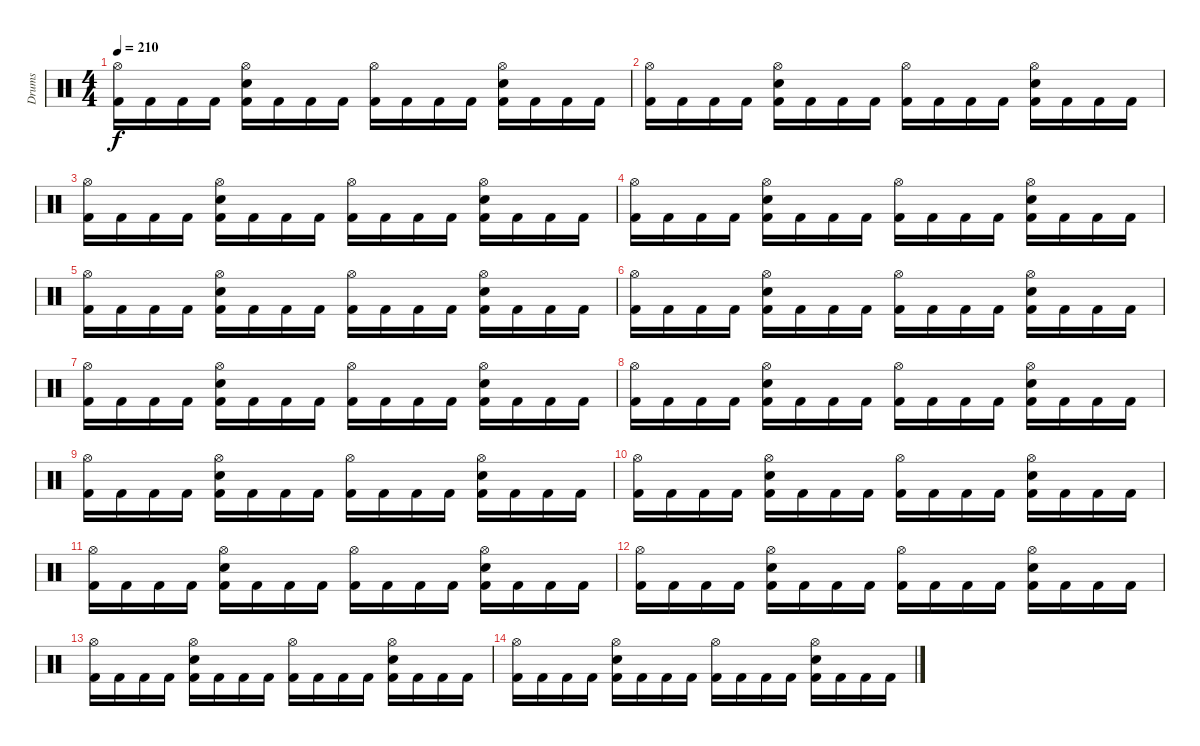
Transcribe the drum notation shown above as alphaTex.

\track ("Drums" "Drums") {instrument percussion}
\staff {score}
\articulation defaults
\ts (4 4)
\tempo 210
\clef neutral
\ks c
("Hi-Hat (open)" "Kick (hit) 2").16{dy f} "Kick (hit) 2".16 "Kick (hit) 2".16 "Kick (hit) 2".16 ("Hi-Hat (open)" "Electric Snare (hit)" "Kick (hit) 2").16 "Kick (hit) 2".16 "Kick (hit) 2".16 "Kick (hit) 2".16 ("Hi-Hat (open)" "Kick (hit) 2").16 "Kick (hit) 2".16 "Kick (hit) 2".16 "Kick (hit) 2".16 ("Hi-Hat (open)" "Electric Snare (hit)" "Kick (hit) 2").16 "Kick (hit) 2".16 "Kick (hit) 2".16 "Kick (hit) 2".16 |
("Hi-Hat (open)" "Kick (hit) 2").16 "Kick (hit) 2".16 "Kick (hit) 2".16 "Kick (hit) 2".16 ("Hi-Hat (open)" "Electric Snare (hit)" "Kick (hit) 2").16 "Kick (hit) 2".16 "Kick (hit) 2".16 "Kick (hit) 2".16 ("Hi-Hat (open)" "Kick (hit) 2").16 "Kick (hit) 2".16 "Kick (hit) 2".16 "Kick (hit) 2".16 ("Hi-Hat (open)" "Electric Snare (hit)" "Kick (hit) 2").16 "Kick (hit) 2".16 "Kick (hit) 2".16 "Kick (hit) 2".16 |
("Hi-Hat (open)" "Kick (hit) 2").16 "Kick (hit) 2".16 "Kick (hit) 2".16 "Kick (hit) 2".16 ("Hi-Hat (open)" "Electric Snare (hit)" "Kick (hit) 2").16 "Kick (hit) 2".16 "Kick (hit) 2".16 "Kick (hit) 2".16 ("Hi-Hat (open)" "Kick (hit) 2").16 "Kick (hit) 2".16 "Kick (hit) 2".16 "Kick (hit) 2".16 ("Hi-Hat (open)" "Electric Snare (hit)" "Kick (hit) 2").16 "Kick (hit) 2".16 "Kick (hit) 2".16 "Kick (hit) 2".16 |
("Hi-Hat (open)" "Kick (hit) 2").16 "Kick (hit) 2".16 "Kick (hit) 2".16 "Kick (hit) 2".16 ("Hi-Hat (open)" "Electric Snare (hit)" "Kick (hit) 2").16 "Kick (hit) 2".16 "Kick (hit) 2".16 "Kick (hit) 2".16 ("Hi-Hat (open)" "Kick (hit) 2").16 "Kick (hit) 2".16 "Kick (hit) 2".16 "Kick (hit) 2".16 ("Hi-Hat (open)" "Electric Snare (hit)" "Kick (hit) 2").16 "Kick (hit) 2".16 "Kick (hit) 2".16 "Kick (hit) 2".16 |
("Hi-Hat (open)" "Kick (hit) 2").16 "Kick (hit) 2".16 "Kick (hit) 2".16 "Kick (hit) 2".16 ("Hi-Hat (open)" "Electric Snare (hit)" "Kick (hit) 2").16 "Kick (hit) 2".16 "Kick (hit) 2".16 "Kick (hit) 2".16 ("Hi-Hat (open)" "Kick (hit) 2").16 "Kick (hit) 2".16 "Kick (hit) 2".16 "Kick (hit) 2".16 ("Hi-Hat (open)" "Electric Snare (hit)" "Kick (hit) 2").16 "Kick (hit) 2".16 "Kick (hit) 2".16 "Kick (hit) 2".16 |
("Hi-Hat (open)" "Kick (hit) 2").16 "Kick (hit) 2".16 "Kick (hit) 2".16 "Kick (hit) 2".16 ("Hi-Hat (open)" "Electric Snare (hit)" "Kick (hit) 2").16 "Kick (hit) 2".16 "Kick (hit) 2".16 "Kick (hit) 2".16 ("Hi-Hat (open)" "Kick (hit) 2").16 "Kick (hit) 2".16 "Kick (hit) 2".16 "Kick (hit) 2".16 ("Hi-Hat (open)" "Electric Snare (hit)" "Kick (hit) 2").16 "Kick (hit) 2".16 "Kick (hit) 2".16 "Kick (hit) 2".16 |
("Hi-Hat (open)" "Kick (hit) 2").16 "Kick (hit) 2".16 "Kick (hit) 2".16 "Kick (hit) 2".16 ("Hi-Hat (open)" "Electric Snare (hit)" "Kick (hit) 2").16 "Kick (hit) 2".16 "Kick (hit) 2".16 "Kick (hit) 2".16 ("Hi-Hat (open)" "Kick (hit) 2").16 "Kick (hit) 2".16 "Kick (hit) 2".16 "Kick (hit) 2".16 ("Hi-Hat (open)" "Electric Snare (hit)" "Kick (hit) 2").16 "Kick (hit) 2".16 "Kick (hit) 2".16 "Kick (hit) 2".16 |
("Hi-Hat (open)" "Kick (hit) 2").16 "Kick (hit) 2".16 "Kick (hit) 2".16 "Kick (hit) 2".16 ("Hi-Hat (open)" "Electric Snare (hit)" "Kick (hit) 2").16 "Kick (hit) 2".16 "Kick (hit) 2".16 "Kick (hit) 2".16 ("Hi-Hat (open)" "Kick (hit) 2").16 "Kick (hit) 2".16 "Kick (hit) 2".16 "Kick (hit) 2".16 ("Hi-Hat (open)" "Electric Snare (hit)" "Kick (hit) 2").16 "Kick (hit) 2".16 "Kick (hit) 2".16 "Kick (hit) 2".16 |
("Hi-Hat (open)" "Kick (hit) 2").16 "Kick (hit) 2".16 "Kick (hit) 2".16 "Kick (hit) 2".16 ("Hi-Hat (open)" "Electric Snare (hit)" "Kick (hit) 2").16 "Kick (hit) 2".16 "Kick (hit) 2".16 "Kick (hit) 2".16 ("Hi-Hat (open)" "Kick (hit) 2").16 "Kick (hit) 2".16 "Kick (hit) 2".16 "Kick (hit) 2".16 ("Hi-Hat (open)" "Electric Snare (hit)" "Kick (hit) 2").16 "Kick (hit) 2".16 "Kick (hit) 2".16 "Kick (hit) 2".16 |
("Hi-Hat (open)" "Kick (hit) 2").16 "Kick (hit) 2".16 "Kick (hit) 2".16 "Kick (hit) 2".16 ("Hi-Hat (open)" "Electric Snare (hit)" "Kick (hit) 2").16 "Kick (hit) 2".16 "Kick (hit) 2".16 "Kick (hit) 2".16 ("Hi-Hat (open)" "Kick (hit) 2").16 "Kick (hit) 2".16 "Kick (hit) 2".16 "Kick (hit) 2".16 ("Hi-Hat (open)" "Electric Snare (hit)" "Kick (hit) 2").16 "Kick (hit) 2".16 "Kick (hit) 2".16 "Kick (hit) 2".16 |
("Hi-Hat (open)" "Kick (hit) 2").16 "Kick (hit) 2".16 "Kick (hit) 2".16 "Kick (hit) 2".16 ("Hi-Hat (open)" "Electric Snare (hit)" "Kick (hit) 2").16 "Kick (hit) 2".16 "Kick (hit) 2".16 "Kick (hit) 2".16 ("Hi-Hat (open)" "Kick (hit) 2").16 "Kick (hit) 2".16 "Kick (hit) 2".16 "Kick (hit) 2".16 ("Hi-Hat (open)" "Electric Snare (hit)" "Kick (hit) 2").16 "Kick (hit) 2".16 "Kick (hit) 2".16 "Kick (hit) 2".16 |
("Hi-Hat (open)" "Kick (hit) 2").16 "Kick (hit) 2".16 "Kick (hit) 2".16 "Kick (hit) 2".16 ("Hi-Hat (open)" "Electric Snare (hit)" "Kick (hit) 2").16 "Kick (hit) 2".16 "Kick (hit) 2".16 "Kick (hit) 2".16 ("Hi-Hat (open)" "Kick (hit) 2").16 "Kick (hit) 2".16 "Kick (hit) 2".16 "Kick (hit) 2".16 ("Hi-Hat (open)" "Electric Snare (hit)" "Kick (hit) 2").16 "Kick (hit) 2".16 "Kick (hit) 2".16 "Kick (hit) 2".16 |
("Hi-Hat (open)" "Kick (hit) 2").16 "Kick (hit) 2".16 "Kick (hit) 2".16 "Kick (hit) 2".16 ("Hi-Hat (open)" "Electric Snare (hit)" "Kick (hit) 2").16 "Kick (hit) 2".16 "Kick (hit) 2".16 "Kick (hit) 2".16 ("Hi-Hat (open)" "Kick (hit) 2").16 "Kick (hit) 2".16 "Kick (hit) 2".16 "Kick (hit) 2".16 ("Hi-Hat (open)" "Electric Snare (hit)" "Kick (hit) 2").16 "Kick (hit) 2".16 "Kick (hit) 2".16 "Kick (hit) 2".16 |
("Hi-Hat (open)" "Kick (hit) 2").16 "Kick (hit) 2".16 "Kick (hit) 2".16 "Kick (hit) 2".16 ("Hi-Hat (open)" "Electric Snare (hit)" "Kick (hit) 2").16 "Kick (hit) 2".16 "Kick (hit) 2".16 "Kick (hit) 2".16 ("Hi-Hat (open)" "Kick (hit) 2").16 "Kick (hit) 2".16 "Kick (hit) 2".16 "Kick (hit) 2".16 ("Hi-Hat (open)" "Electric Snare (hit)" "Kick (hit) 2").16 "Kick (hit) 2".16 "Kick (hit) 2".16 "Kick (hit) 2".16
